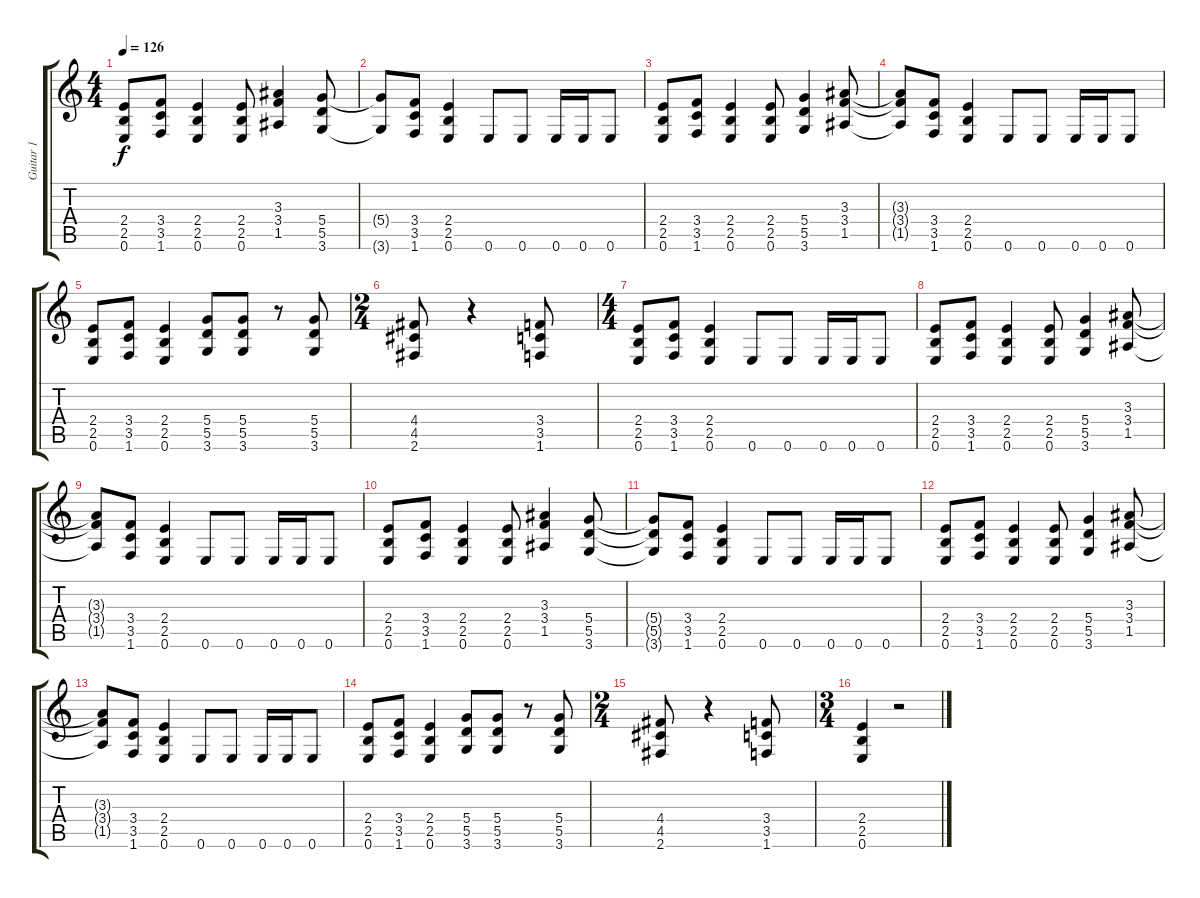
\track ("Guitar 1" "Guitar 1") {instrument distortionguitar}
\staff {score tabs}
\tuning (E4 B3 G3 D3 A2 E2) {hide}
\ts (4 4)
\tempo 126
\clef g2
\ks c
(2.4 2.5 0.6).8{dy f} (3.4 3.5 1.6).8 (2.4 2.5 0.6).4 (2.4 2.5 0.6).8 (3.3 3.4 1.5).4 (5.4 5.5 3.6).8 |
(5.4{t} 3.6{t}).8 (3.4 3.5 1.6).8 (2.4 2.5 0.6).4 0.6.8 0.6.8 0.6.16 0.6.16 0.6.8 |
(2.4 2.5 0.6).8 (3.4 3.5 1.6).8 (2.4 2.5 0.6).4 (2.4 2.5 0.6).8 (5.4 5.5 3.6).4 (3.3 3.4 1.5).8 |
(3.3{t} 3.4{t} 1.5{t}).8 (3.4 3.5 1.6).8 (2.4 2.5 0.6).4 0.6.8 0.6.8 0.6.16 0.6.16 0.6.8 |
(2.4 2.5 0.6).8 (3.4 3.5 1.6).8 (2.4 2.5 0.6).4 (5.4 5.5 3.6).8 (5.4 5.5 3.6).8 r.8 (5.4 5.5 3.6).8 |
\ts (2 4)
(4.4 4.5 2.6).8 r.4 (3.4 3.5 1.6).8 |
\ts (4 4)
(2.4 2.5 0.6).8 (3.4 3.5 1.6).8 (2.4 2.5 0.6).4 0.6.8 0.6.8 0.6.16 0.6.16 0.6.8 |
(2.4 2.5 0.6).8 (3.4 3.5 1.6).8 (2.4 2.5 0.6).4 (2.4 2.5 0.6).8 (5.4 5.5 3.6).4 (3.3 3.4 1.5).8 |
(3.3{t} 3.4{t} 1.5{t}).8 (3.4 3.5 1.6).8 (2.4 2.5 0.6).4 0.6.8 0.6.8 0.6.16 0.6.16 0.6.8 |
(2.4 2.5 0.6).8 (3.4 3.5 1.6).8 (2.4 2.5 0.6).4 (2.4 2.5 0.6).8 (3.3 3.4 1.5).4 (5.4 5.5 3.6).8 |
(5.4{t} 5.5{t} 3.6{t}).8 (3.4 3.5 1.6).8 (2.4 2.5 0.6).4 0.6.8 0.6.8 0.6.16 0.6.16 0.6.8 |
(2.4 2.5 0.6).8 (3.4 3.5 1.6).8 (2.4 2.5 0.6).4 (2.4 2.5 0.6).8 (5.4 5.5 3.6).4 (3.3 3.4 1.5).8 |
(3.3{t} 3.4{t} 1.5{t}).8 (3.4 3.5 1.6).8 (2.4 2.5 0.6).4 0.6.8 0.6.8 0.6.16 0.6.16 0.6.8 |
(2.4 2.5 0.6).8 (3.4 3.5 1.6).8 (2.4 2.5 0.6).4 (5.4 5.5 3.6).8 (5.4 5.5 3.6).8 r.8 (5.4 5.5 3.6).8 |
\ts (2 4)
(4.4 4.5 2.6).8 r.4 (3.4 3.5 1.6).8 |
\ts (3 4)
(2.4 2.5 0.6).4 r.2
